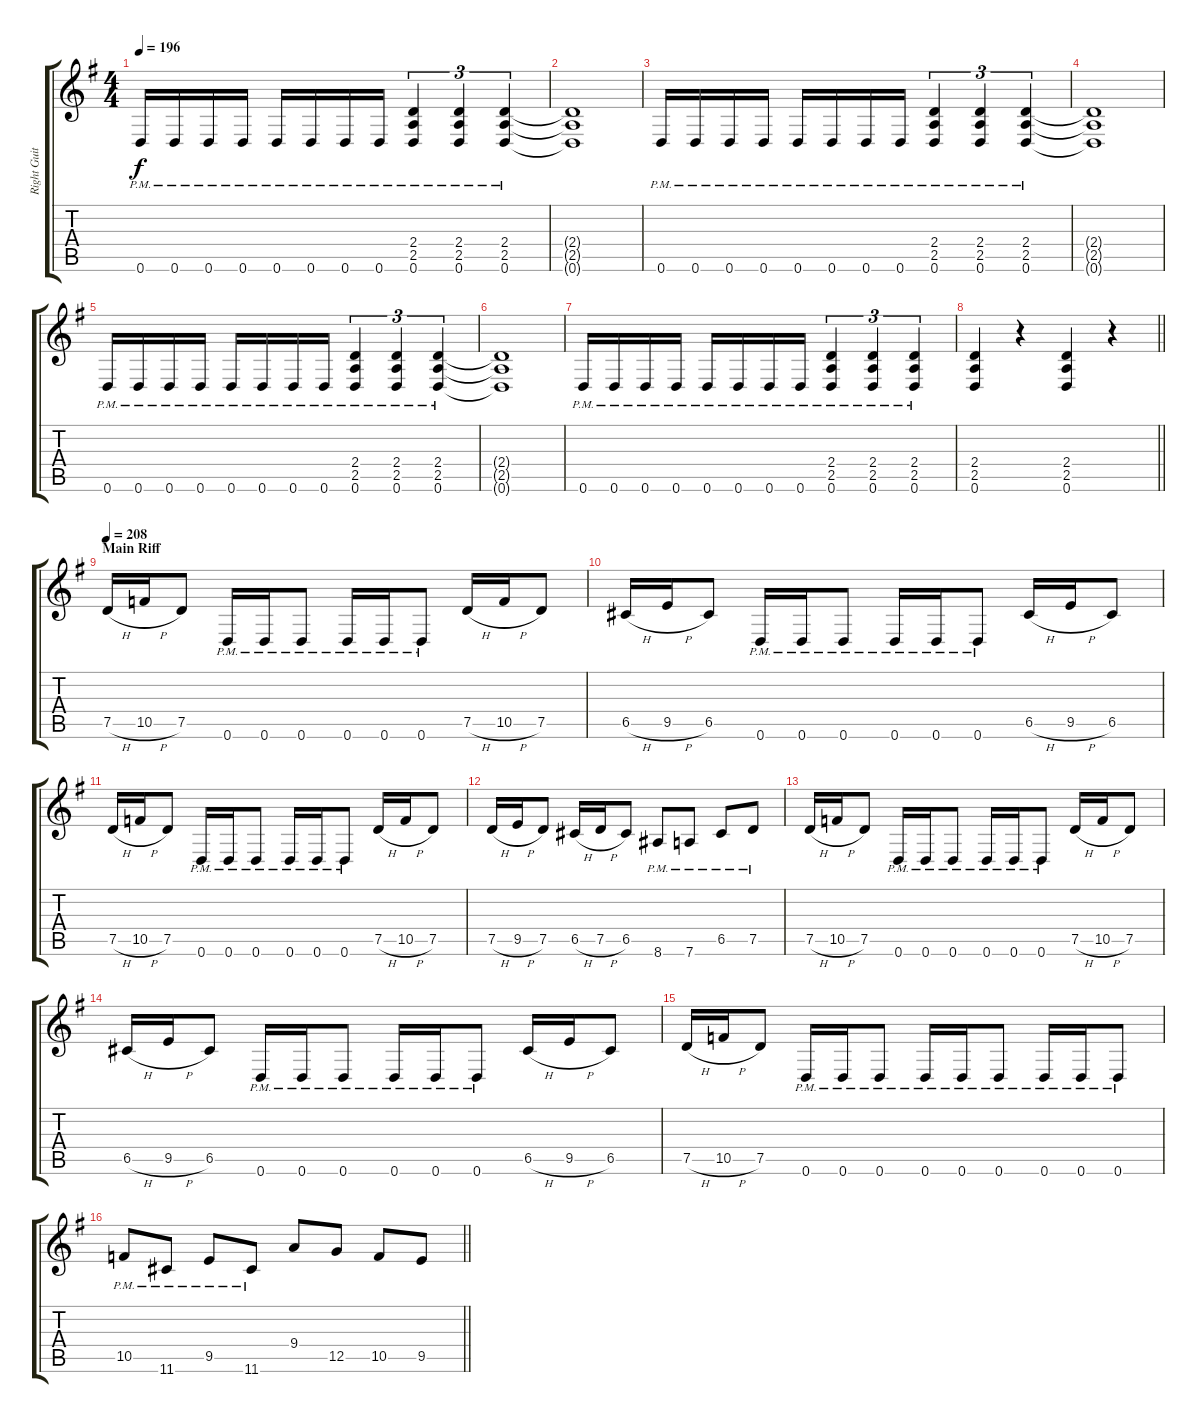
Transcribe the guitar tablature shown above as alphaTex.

\track ("Right Guitar" "Right Guit") {instrument distortionguitar}
\staff {score tabs}
\tuning (D4 A3 F3 C3 G2 D2) {hide}
\ts (4 4)
\tempo 196
\clef g2
\ks g
0.6{pm}.16{dy f} 0.6{pm}.16 0.6{pm}.16 0.6{pm}.16 0.6{pm}.16 0.6{pm}.16 0.6{pm}.16 0.6{pm}.16 (2.4{pm} 2.5{pm} 0.6{pm}).4{tu (3 2)} (2.4{pm} 2.5{pm} 0.6{pm}).4{tu (3 2)} (2.4{pm} 2.5{pm} 0.6{pm}).4{tu (3 2)} |
(2.4{t} 2.5{t} 0.6{t}).1 |
0.6{pm}.16 0.6{pm}.16 0.6{pm}.16 0.6{pm}.16 0.6{pm}.16 0.6{pm}.16 0.6{pm}.16 0.6{pm}.16 (2.4{pm} 2.5{pm} 0.6{pm}).4{tu (3 2)} (2.4{pm} 2.5{pm} 0.6{pm}).4{tu (3 2)} (2.4{pm} 2.5{pm} 0.6{pm}).4{tu (3 2)} |
(2.4{t} 2.5{t} 0.6{t}).1 |
0.6{pm}.16 0.6{pm}.16 0.6{pm}.16 0.6{pm}.16 0.6{pm}.16 0.6{pm}.16 0.6{pm}.16 0.6{pm}.16 (2.4{pm} 2.5{pm} 0.6{pm}).4{tu (3 2)} (2.4{pm} 2.5{pm} 0.6{pm}).4{tu (3 2)} (2.4{pm} 2.5{pm} 0.6{pm}).4{tu (3 2)} |
(2.4{t} 2.5{t} 0.6{t}).1 |
0.6{pm}.16 0.6{pm}.16 0.6{pm}.16 0.6{pm}.16 0.6{pm}.16 0.6{pm}.16 0.6{pm}.16 0.6{pm}.16 (2.4{pm} 2.5{pm} 0.6{pm}).4{tu (3 2)} (2.4{pm} 2.5{pm} 0.6{pm}).4{tu (3 2)} (2.4{pm} 2.5{pm} 0.6{pm}).4{tu (3 2)} |
\barLineRight lightlight
(2.4 2.5 0.6).4 r.4 (2.4 2.5 0.6).4 r.4 |
\section ("" "Main Riff")
\tempo 208
7.5{h}.16 10.5{h}.16 7.5.8 0.6{pm}.16 0.6{pm}.16 0.6{pm}.8 0.6{pm}.16 0.6{pm}.16 0.6{pm}.8 7.5{h}.16 10.5{h}.16 7.5.8 |
6.5{h}.16 9.5{h}.16 6.5.8 0.6{pm}.16 0.6{pm}.16 0.6{pm}.8 0.6{pm}.16 0.6{pm}.16 0.6{pm}.8 6.5{h}.16 9.5{h}.16 6.5.8 |
7.5{h}.16 10.5{h}.16 7.5.8 0.6{pm}.16 0.6{pm}.16 0.6{pm}.8 0.6{pm}.16 0.6{pm}.16 0.6{pm}.8 7.5{h}.16 10.5{h}.16 7.5.8 |
7.5{h}.16 9.5{h}.16 7.5.8 6.5{h}.16 7.5{h}.16 6.5.8 8.6{pm}.8 7.6{pm}.8 6.5{pm}.8 7.5{pm}.8 |
7.5{h}.16 10.5{h}.16 7.5.8 0.6{pm}.16 0.6{pm}.16 0.6{pm}.8 0.6{pm}.16 0.6{pm}.16 0.6{pm}.8 7.5{h}.16 10.5{h}.16 7.5.8 |
6.5{h}.16 9.5{h}.16 6.5.8 0.6{pm}.16 0.6{pm}.16 0.6{pm}.8 0.6{pm}.16 0.6{pm}.16 0.6{pm}.8 6.5{h}.16 9.5{h}.16 6.5.8 |
7.5{h}.16 10.5{h}.16 7.5.8 0.6{pm}.16 0.6{pm}.16 0.6{pm}.8 0.6{pm}.16 0.6{pm}.16 0.6{pm}.8 0.6{pm}.16 0.6{pm}.16 0.6{pm}.8 |
\barLineRight lightlight
10.5{pm}.8 11.6{pm}.8 9.5{pm}.8 11.6{pm}.8 9.4.8 12.5.8 10.5.8 9.5.8
